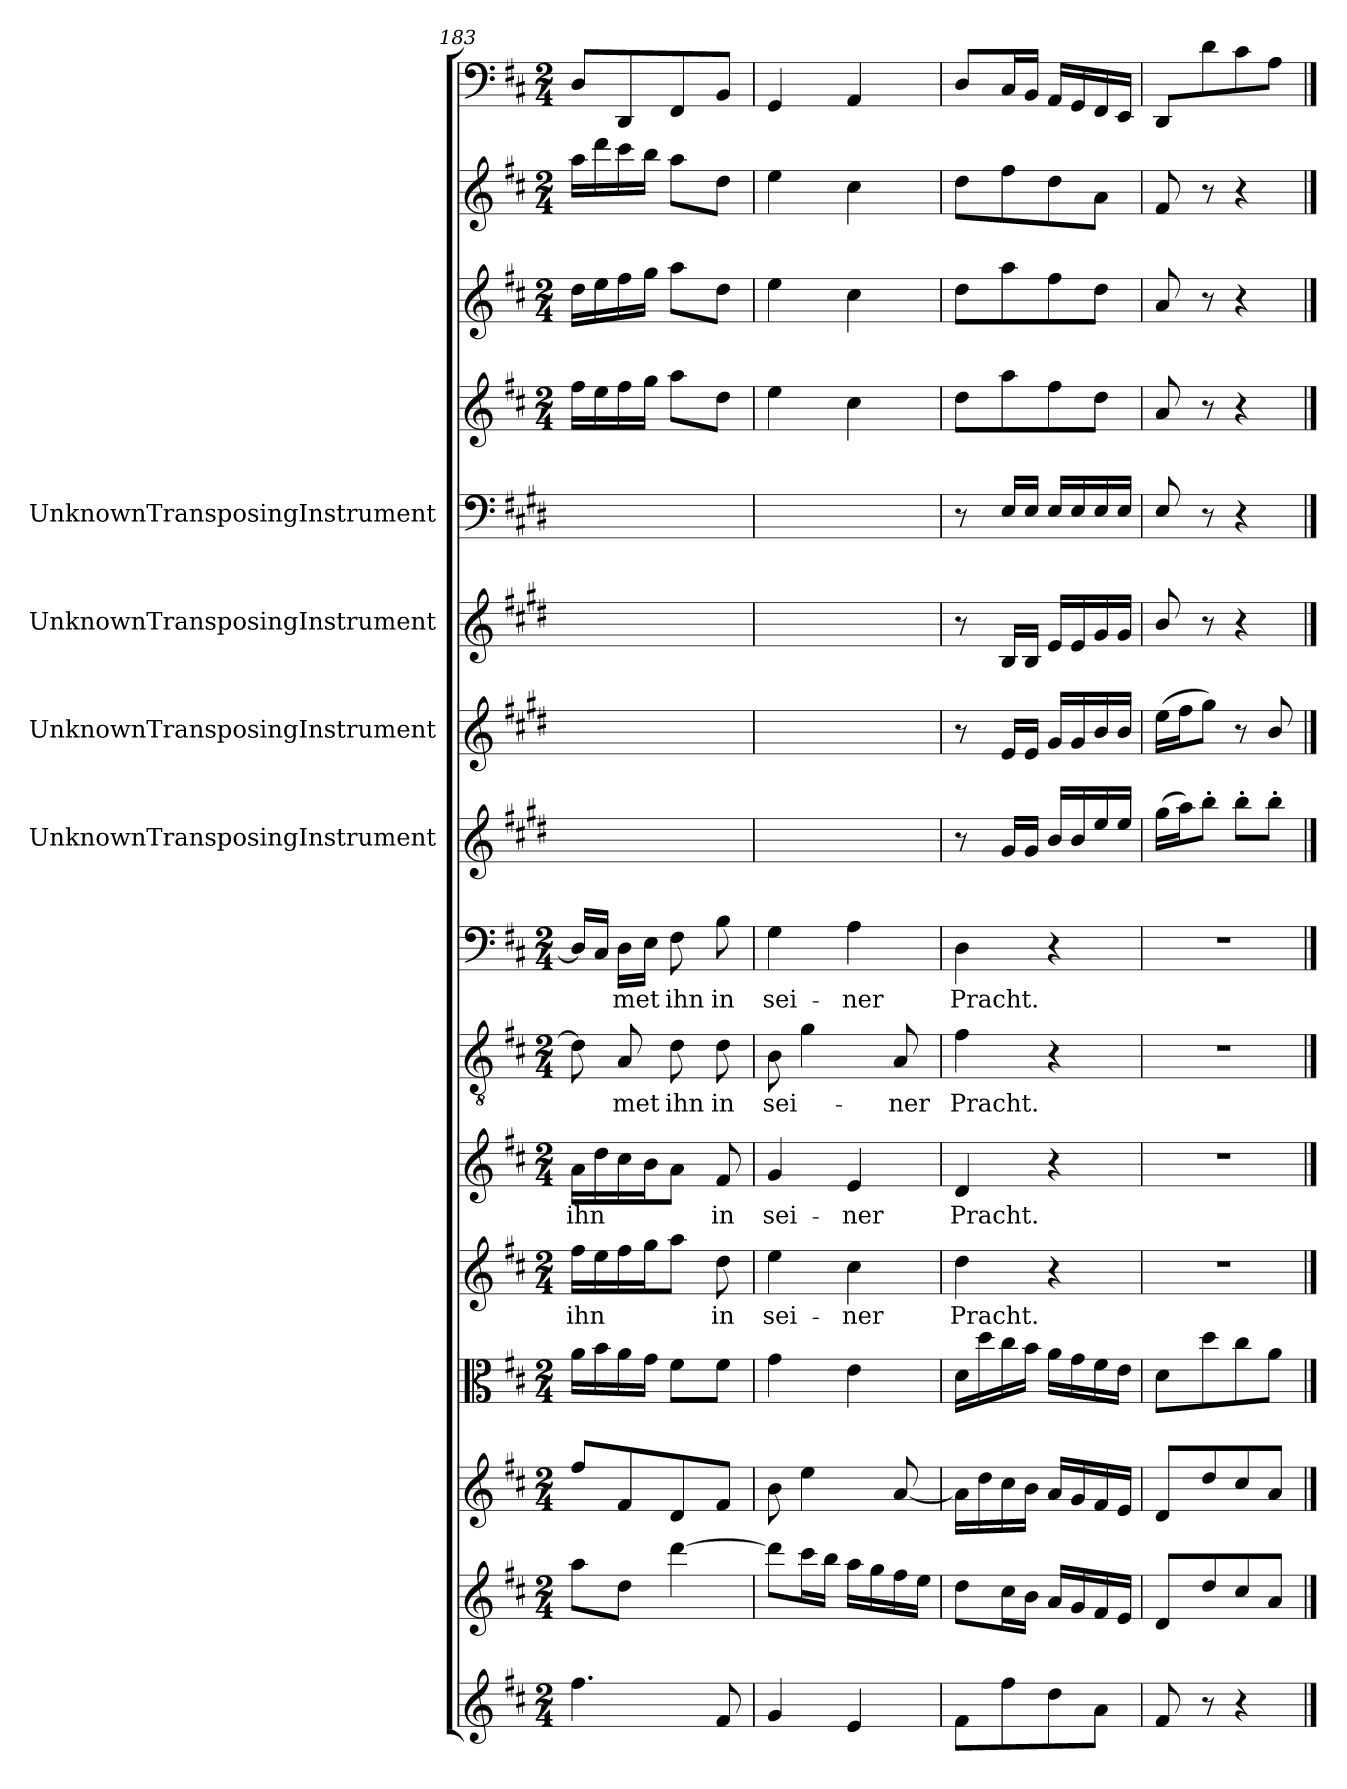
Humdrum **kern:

**kern	**kern	**kern	**kern	**kern	**text	**kern	**text	**kern	**text	**kern	**text	**kern	**kern	**kern	**kern	**kern	**kern	**kern	**kern
*part16	*part15	*part14	*part13	*part12	*part12	*part11	*part11	*part10	*part10	*part9	*part9	*part8	*part7	*part6	*part5	*part4	*part3	*part2	*part1
*staff16	*staff15	*staff14	*staff13	*staff12	*staff12	*staff11	*staff11	*staff10	*staff10	*staff9	*staff9	*staff8	*staff7	*staff6	*staff5	*staff4	*staff3	*staff2	*staff1
*	*	*	*	*	*	*	*	*	*	*	*	*I"UnknownTransposingInstrument	*I"UnknownTransposingInstrument	*I"UnknownTransposingInstrument	*I"UnknownTransposingInstrument	*	*	*	*
*clefG2	*clefG2	*clefG2	*clefC3	*clefG2	*	*clefG2	*	*clefGv2	*	*clefF4	*	*clefG2	*clefG2	*clefG2	*clefF4	*clefG2	*clefG2	*clefG2	*clefF4
*	*	*	*	*	*	*	*	*	*	*	*	*ITrd1c2	*ITrd1c2	*ITrd1c2	*ITrd1c2	*	*	*	*
*k[f#c#]	*k[f#c#]	*k[f#c#]	*k[f#c#]	*k[f#c#]	*	*k[f#c#]	*	*k[f#c#]	*	*k[f#c#]	*	*k[f#c#]	*k[f#c#]	*k[f#c#]	*k[f#c#]	*k[f#c#]	*k[f#c#]	*k[f#c#]	*k[f#c#]
*D:	*D:	*D:	*D:	*D:	*	*D:	*	*D:	*	*D:	*	*	*	*	*	*D:	*D:	*D:	*D:
*M2/4	*M2/4	*M2/4	*M2/4	*M2/4	*	*M2/4	*	*M2/4	*	*M2/4	*	*	*	*	*	*M2/4	*M2/4	*M2/4	*M2/4
=183	=183	=183	=183	=183	=183	=183	=183	=183	=183	=183	=183	=183	=183	=183	=183	=183	=183	=183	=183
4.ff#\	8aa\L	8ff#/L	16a\LL	16ff#\LL	ihn	16a\LL	ihn	8d\]	.	16D/LL]	.	2r	2r	2r	2r	16ff#\LL	16dd\LL	16aa\LL	8D/L
.	.	.	16b\	16ee\	.	16dd\	.	.	.	16C#/JJ	.	.	.	.	.	16ee\	16ee\	16ddd\	.
.	8dd\J	8f#/	16a\	16ff#\	.	16cc#\	.	8A/	-met	16D\LL	-met	.	.	.	.	16ff#\	16ff#\	16ccc#\	8DD/
.	.	.	16g\JJ	16gg\J	.	16b\J	.	.	.	16E\JJ	.	.	.	.	.	16gg\JJ	16gg\JJ	16bb\JJ	.
.	[4ddd\	8d/	8f#\L	8aa\J	.	8a\J	.	8d\	ihn	8F#\	ihn	.	.	.	.	8aa\L	8aa\L	8aa\L	8FF#/
8f#/	.	8f#/J	8f#\J	8dd\	in	8f#/	in	8d\	in	8B\	in	.	.	.	.	8dd\J	8dd\J	8dd\J	8BB/J
=184	=184	=184	=184	=184	=184	=184	=184	=184	=184	=184	=184	=184	=184	=184	=184	=184	=184	=184	=184
4g/	8ddd\L]	8b\	4g\	4ee\	sei-	4g/	sei-	8B\	sei-	4G\	sei-	2r	2r	2r	2r	4ee\	4ee\	4ee\	4GG/
.	16ccc#\L	4ee\	.	.	.	.	.	4g\	.	.	.	.	.	.	.	.	.	.	.
.	16bb\JJ	.	.	.	.	.	.	.	.	.	.	.	.	.	.	.	.	.	.
4e/	16aa\LL	.	4e\	4cc#\	-ner	4e/	-ner	.	.	4A\	-ner	.	.	.	.	4cc#\	4cc#\	4cc#\	4AA/
.	16gg\	.	.	.	.	.	.	.	.	.	.	.	.	.	.	.	.	.	.
.	16ff#\	[8a/	.	.	.	.	.	8A/	-ner	.	.	.	.	.	.	.	.	.	.
.	16ee\JJ	.	.	.	.	.	.	.	.	.	.	.	.	.	.	.	.	.	.
=185	=185	=185	=185	=185	=185	=185	=185	=185	=185	=185	=185	=185	=185	=185	=185	=185	=185	=185	=185
8f#\L	8dd\L	16a\LL]	16d\LL	4dd\	Pracht.	4d/	Pracht.	4f#\	Pracht.	4D\	Pracht.	8r	8r	8r	8r	8dd\L	8dd\L	8dd\L	8D/L
.	.	16dd\	16dd\	.	.	.	.	.	.	.	.	.	.	.	.	.	.	.	.
8ff#\	16cc#\L	16cc#\	16cc#\	.	.	.	.	.	.	.	.	16f#/LL	16d/LL	16A/LL	16D/LL	8aa\	8aa\	8ff#\	16C#/L
.	16b\JJ	16b\JJ	16b\JJ	.	.	.	.	.	.	.	.	16f#/JJ	16d/JJ	16A/JJ	16D/JJ	.	.	.	16BB/JJ
8dd\	16a/LL	16a/LL	16a\LL	4r	.	4r	.	4r	.	4r	.	16a/LL	16f#/LL	16d/LL	16D/LL	8ff#\	8ff#\	8dd\	16AA/LL
.	16g/	16g/	16g\	.	.	.	.	.	.	.	.	16a/	16f#/	16d/	16D/	.	.	.	16GG/
8a\J	16f#/	16f#/	16f#\	.	.	.	.	.	.	.	.	16dd/	16a/	16f#/	16D/	8dd\J	8dd\J	8a\J	16FF#/
.	16e/JJ	16e/JJ	16e\JJ	.	.	.	.	.	.	.	.	16dd/JJ	16a/JJ	16f#/JJ	16D/JJ	.	.	.	16EE/JJ
=186	=186	=186	=186	=186	=186	=186	=186	=186	=186	=186	=186	=186	=186	=186	=186	=186	=186	=186	=186
8f#/	8d/L	8d/L	8d\L	2r	.	2r	.	2r	.	2r	.	(16ff#\LL	(16dd\LL	8a/	8D/	8a/	8a/	8f#/	8DD/L
.	.	.	.	.	.	.	.	.	.	.	.	16gg\J)	16ee\J	.	.	.	.	.	.
8r	8dd/	8dd/	8dd\	.	.	.	.	.	.	.	.	8aa'\J	8ff#\J)	8r	8r	8r	8r	8r	8d\
4r	8cc#/	8cc#/	8cc#\	.	.	.	.	.	.	.	.	8aa'\L	8r	4r	4r	4r	4r	4r	8c#\
.	8a/J	8a/J	8a\J	.	.	.	.	.	.	.	.	8aa'\J	8a/	.	.	.	.	.	8A\J
==	==	==	==	==	==	==	==	==	==	==	==	==	==	==	==	==	==	==	==
*-	*-	*-	*-	*-	*-	*-	*-	*-	*-	*-	*-	*-	*-	*-	*-	*-	*-	*-	*-
